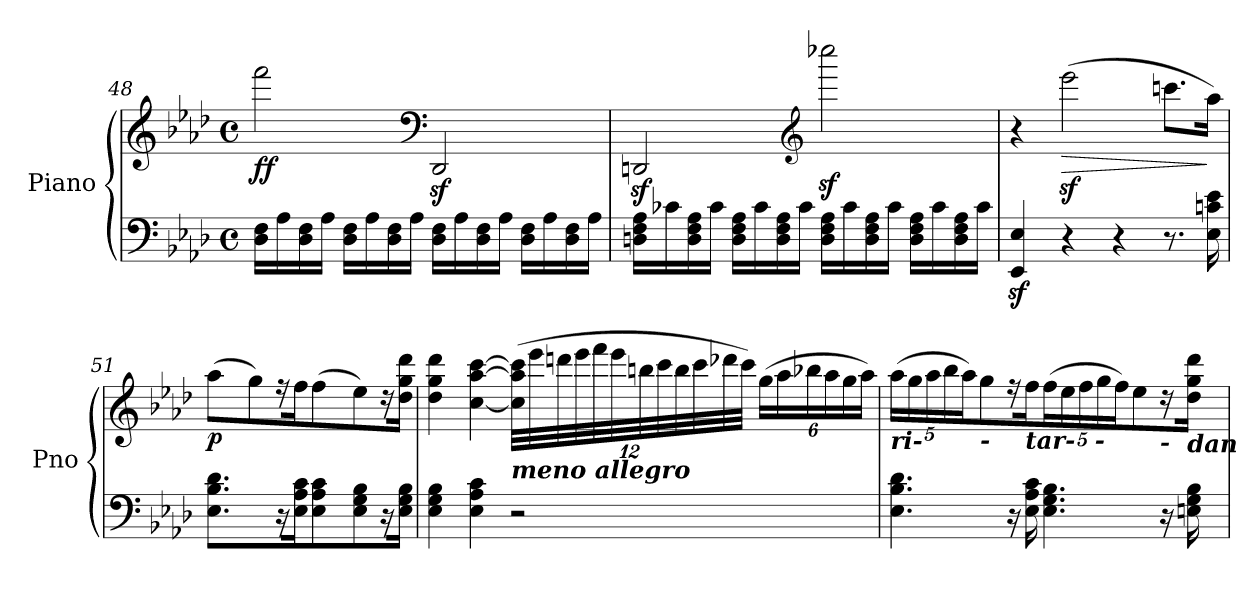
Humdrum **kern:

**kern	**kern	**dynam
*part1	*part1	*part1
*staff2	*staff1	*staff1/2
*I"Piano	*	*
*I'Pno	*	*
*clefF4	*clefG2	*
*k[b-e-a-d-]	*k[b-e-a-d-]	*
*M4/4	*M4/4	*
*met(c)	*met(c)	*
=48	=48	=48
!	!	!LO:DY:b
16D-\ 16F\LL	2fff\	ff
16A-\	.	.
16D-\ 16F\	.	.
16A-\JJ	.	.
16D-\ 16F\LL	.	.
16A-\	.	.
16D-\ 16F\	.	.
16A-\JJ	.	.
*	*clefF4	*
16D-\ 16F\LL	2DD-z</	.
16A-\	.	.
16D-\ 16F\	.	.
16A-\JJ	.	.
16D-\ 16F\LL	.	.
16A-\	.	.
16D-\ 16F\	.	.
16A-\JJ	.	.
!!LO:LB:g=z
=49	=49	=49
16Dn\ 16F\ 16A-\LL	2DDnz</	.
16c-X\	.	.
16D\ 16F\ 16A-\	.	.
16c-\JJ	.	.
16D\ 16F\ 16A-\LL	.	.
16c-\	.	.
16D\ 16F\ 16A-\	.	.
16c-\JJ	.	.
*	*clefG2	*
16D\ 16F\ 16A-\LL	2cccc-Xz<\	.
16c-\	.	.
16D\ 16F\ 16A-\	.	.
16c-\JJ	.	.
16D\ 16F\ 16A-\LL	.	.
16c-\	.	.
16D\ 16F\ 16A-\	.	.
16c-\JJ	.	.
!!LO:LB:g=z
=50	=50	=50
4EE-/z> 4E-/z>	4r	.
!	!	!LO:HP:b
4r	(2eee-z<\	>
4r	.	.
8.r	8.cccn\L	.
16E-\ 16cn\ 16e-\	16aa-\Jk)	]
=51	=51	=51
!	!	!LO:DY:b
4.E-\ 4.B-\ 4.d-\	(4aa-\	p
.	8gg\L)	.
16r	16rff	.
16E-\ 16A-\ 16c\	16ff\JJ	.
4E-\ 4A-\ 4c\	(4ff\	.
8E-\ 8G\ 8B-\L	8ee-\L)	.
16r	16rdd	.
16E-\ 16G\ 16B-\JJ	16dd-\ 16gg\ 16ddd-\JJ	.
=52	=52	=52
4E-\ 4G\ 4B-\	4dd-\ 4gg\ 4ddd-\	.
4E-\ 4A-\ 4c\	[4cc\ [4aa-\ [4ccc\	.
*	*Xbrackettup	*
!	!LO:TX:b:Bi:t=meno allegro	!
2r	(48cc\] 48aa-\] 48ccc\]LLL	.
.	48eee-\	.
.	48dddn\	.
.	48eee-\	.
.	48fff\	.
.	48eee-\	.
.	48bbn\	.
.	48ccc\	.
.	48bb\	.
.	48ccc\	.
.	48ddd-X\	.
.	48ccc\JJJ)	.
.	(24gg\LL	.
.	24aa-\	.
.	24bb-X\	.
.	24aa-\	.
.	24gg\	.
.	24aa-\JJ)	.
!!LO:PB:g=z
=53	=53	=53
!	!LO:TX:b:Bi:t=ri-	!
4.E-\ 4.B-\ 4.d-\	(20aa-\LL	.
.	20gg\	.
.	20aa-\	.
.	20bb-\	.
.	20aa-\JJ)	.
!	!LO:TX:b:Bi:t=-	!
.	8gg\L	.
16r	16rff	.
!	!LO:TX:b:Bi:t=tar-	!
16E-\ 16A-\ 16c\	16ff\JJ	.
4.E-\ 4.G\ 4.B-\	(20ff\LL	.
.	20ee-\	.
.	20ff\	.
!	!LO:TX:b:Bi:t=-	!
.	20gg\	.
.	20ff\JJ)	.
.	8ee-\L	.
!	!LO:TX:b:Bi:t=-	!
16r	16rdd	.
!	!LO:TX:b:Bi:t=dan	!
16En\ 16G\ 16B-\	16dd-\ 16gg\ 16ddd-\JJ	.
=	=	=
*-	*-	*-
